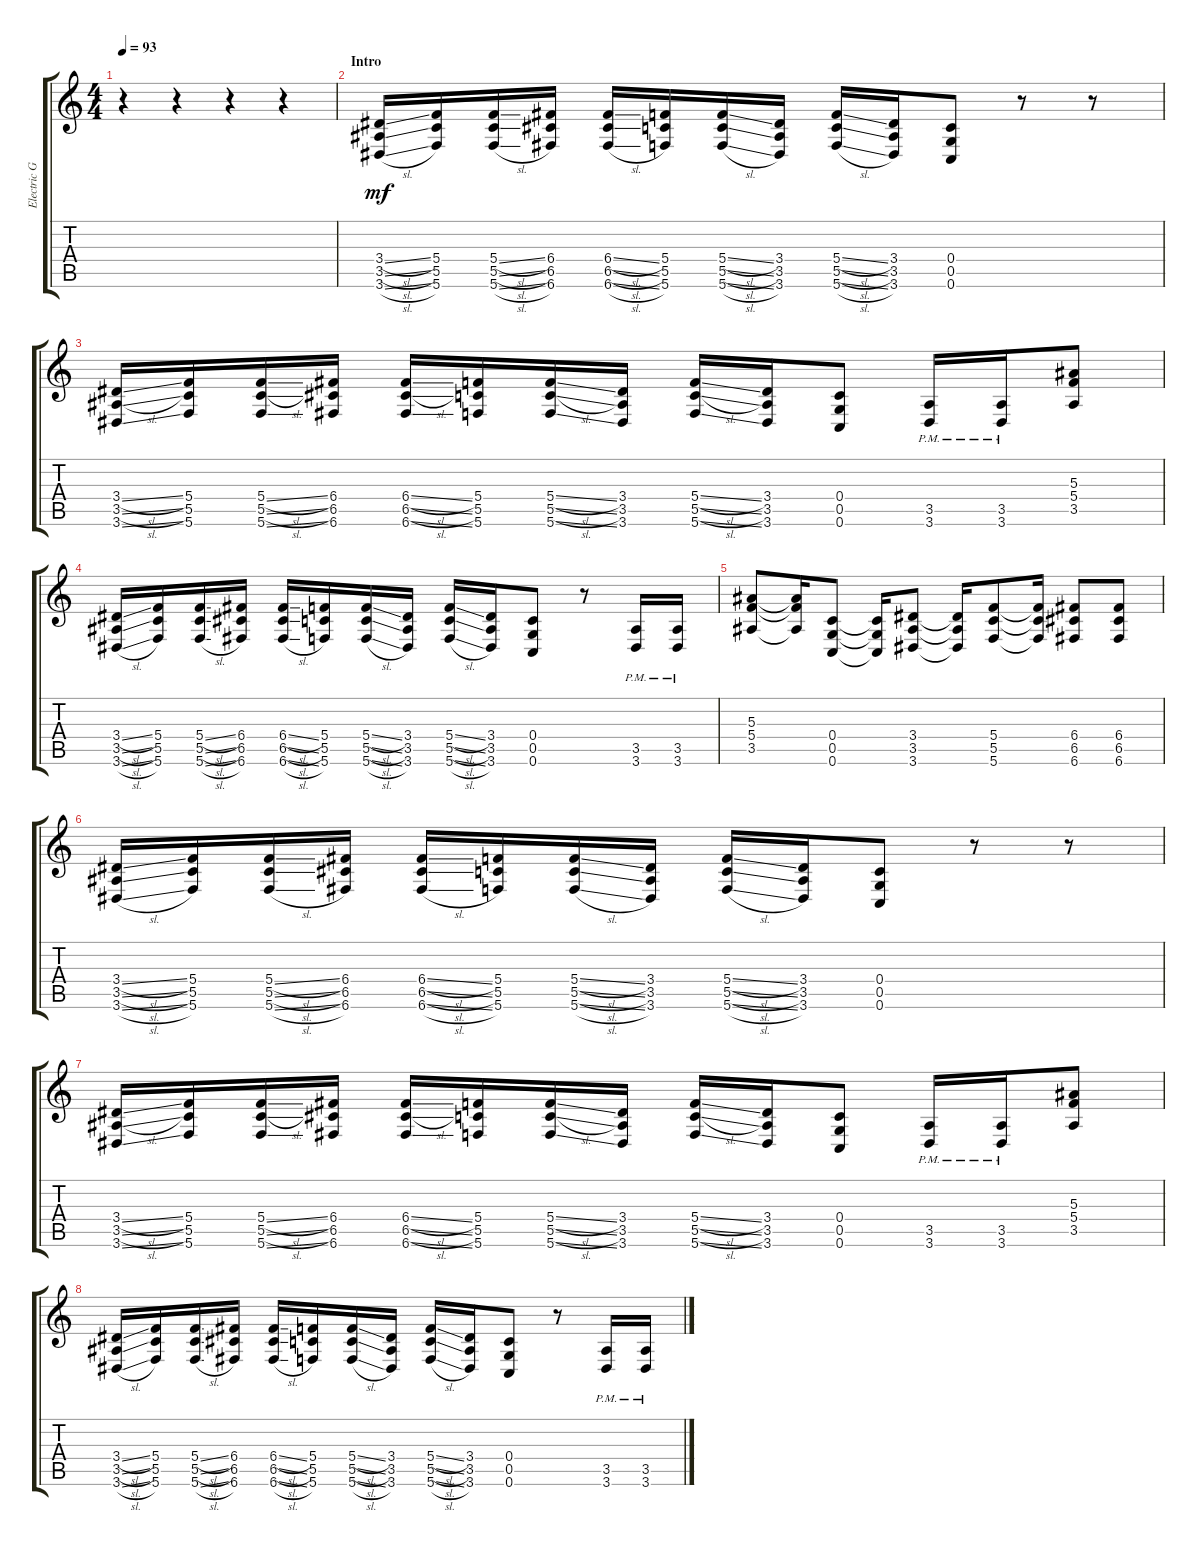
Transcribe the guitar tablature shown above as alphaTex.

\track ("Electric Guitar" "Electric G") {instrument distortionguitar}
\staff {score tabs}
\tuning (D4 A3 F3 C3 G2 C2) {hide}
\ts (4 4)
\tempo 93
\clef g2
\ks c
r.4{dy mf instrument distortionguitar} r.4 r.4 r.4 |
\section ("" "Intro")
(3.4{sl} 3.5{sl} 3.6{sl}).16 (5.4 5.5 5.6).16 (5.4{sl} 5.5{sl} 5.6{sl}).16 (6.4 6.5 6.6).16 (6.4{sl} 6.5{sl} 6.6{sl}).16 (5.4 5.5 5.6).16 (5.4{sl} 5.5{sl} 5.6{sl}).16 (3.4 3.5 3.6).16 (5.4{sl} 5.5{sl} 5.6{sl}).16 (3.4 3.5 3.6).16 (0.4 0.5 0.6).8 r.8 r.8 |
(3.4{sl} 3.5{sl} 3.6{ss}).16 (5.4 5.5 5.6).16 (5.4{sl} 5.5{sl} 5.6{ss}).16 (6.4 6.5 6.6).16 (6.4{sl} 6.5{sl} 6.6{ss}).16 (5.4 5.5 5.6).16 (5.4{sl} 5.5{sl} 5.6{ss}).16 (3.4 3.5 3.6).16 (5.4{sl} 5.5{sl} 5.6{ss}).16 (3.4 3.5 3.6).16 (0.4 0.5 0.6).8 (3.5{pm} 3.6{pm}).16 (3.5{pm} 3.6{pm}).16 (5.3 5.4 3.5).8 |
(3.4{sl} 3.5{sl} 3.6{sl}).16 (5.4 5.5 5.6).16 (5.4{sl} 5.5{sl} 5.6{sl}).16 (6.4 6.5 6.6).16 (6.4{sl} 6.5{sl} 6.6{sl}).16 (5.4 5.5 5.6).16 (5.4{sl} 5.5{sl} 5.6{sl}).16 (3.4 3.5 3.6).16 (5.4{sl} 5.5{sl} 5.6{sl}).16 (3.4 3.5 3.6).16 (0.4 0.5 0.6).8 r.8 (3.5{pm} 3.6{pm}).16 (3.5{pm} 3.6{pm}).16 |
(5.3 5.4 3.5).8 (5.3{t} 5.4{t} 3.5{t}).16 (0.4 0.5 0.6).8 (0.4{t} 0.5{t} 0.6{t}).16 (3.4 3.5 3.6).8 (3.4{t} 3.5{t} 3.6{t}).16 (5.4 5.5 5.6).8 (5.4{t} 5.5{t} 5.6{t}).16 (6.4 6.5 6.6).8 (6.4 6.5 6.6).8 |
(3.4{sl} 3.5{sl} 3.6{sl}).16 (5.4 5.5 5.6).16 (5.4{sl} 5.5{sl} 5.6{sl}).16 (6.4 6.5 6.6).16 (6.4{sl} 6.5{sl} 6.6{sl}).16 (5.4 5.5 5.6).16 (5.4{sl} 5.5{sl} 5.6{sl}).16 (3.4 3.5 3.6).16 (5.4{sl} 5.5{sl} 5.6{sl}).16 (3.4 3.5 3.6).16 (0.4 0.5 0.6).8 r.8 r.8 |
(3.4{sl} 3.5{sl} 3.6{ss}).16 (5.4 5.5 5.6).16 (5.4{sl} 5.5{sl} 5.6{ss}).16 (6.4 6.5 6.6).16 (6.4{sl} 6.5{sl} 6.6{ss}).16 (5.4 5.5 5.6).16 (5.4{sl} 5.5{sl} 5.6{ss}).16 (3.4 3.5 3.6).16 (5.4{sl} 5.5{sl} 5.6{ss}).16 (3.4 3.5 3.6).16 (0.4 0.5 0.6).8 (3.5{pm} 3.6{pm}).16 (3.5{pm} 3.6{pm}).16 (5.3 5.4 3.5).8 |
(3.4{sl} 3.5{sl} 3.6{sl}).16 (5.4 5.5 5.6).16 (5.4{sl} 5.5{sl} 5.6{sl}).16 (6.4 6.5 6.6).16 (6.4{sl} 6.5{sl} 6.6{sl}).16 (5.4 5.5 5.6).16 (5.4{sl} 5.5{sl} 5.6{sl}).16 (3.4 3.5 3.6).16 (5.4{sl} 5.5{sl} 5.6{sl}).16 (3.4 3.5 3.6).16 (0.4 0.5 0.6).8 r.8 (3.5{pm} 3.6{pm}).16 (3.5{pm} 3.6{pm}).16
